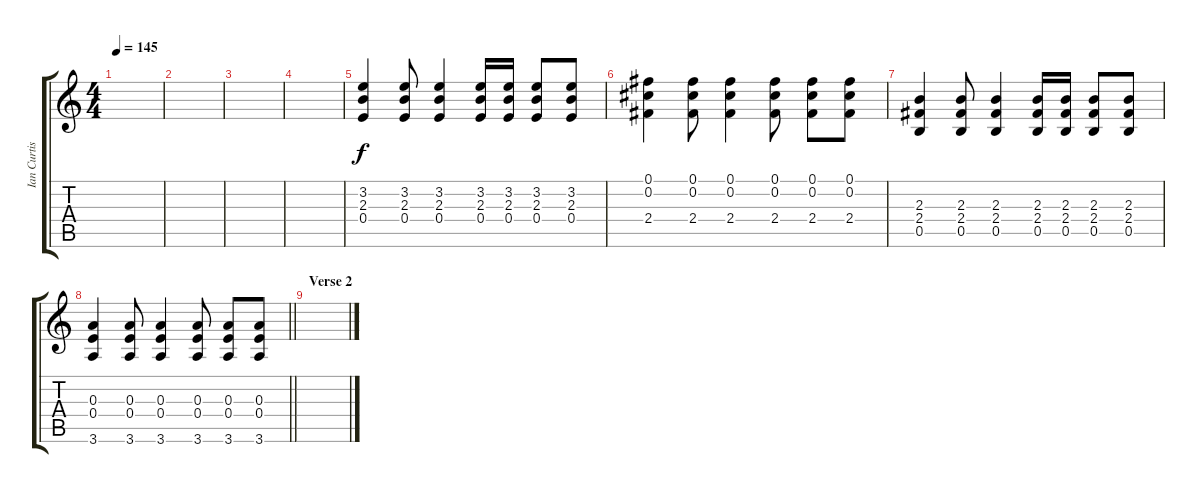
\track ("Ian Curtis - Guitar" "Ian Curtis") {instrument overdrivenguitar}
\staff {score tabs}
\tuning (Gb4 Db4 A3 E3 B2 Gb2) {hide}
\ts (4 4)
\tempo 145
\clef g2
\ks c
|
|
|
|
(3.2 2.3 0.4).4 (3.2 2.3 0.4).8 (3.2 2.3 0.4).4 (3.2 2.3 0.4).16 (3.2 2.3 0.4).16 (3.2 2.3 0.4).8 (3.2 2.3 0.4).8 |
(0.1 0.2 2.4).4 (0.1 0.2 2.4).8 (0.1 0.2 2.4).4 (0.1 0.2 2.4).8 (0.1 0.2 2.4).8 (0.1 0.2 2.4).8 |
(2.3 2.4 0.5).4 (2.3 2.4 0.5).8 (2.3 2.4 0.5).4 (2.3 2.4 0.5).16 (2.3 2.4 0.5).16 (2.3 2.4 0.5).8 (2.3 2.4 0.5).8 |
\barLineRight lightlight
(0.3 0.4 3.6).4 (0.3 0.4 3.6).8 (0.3 0.4 3.6).4 (0.3 0.4 3.6).8 (0.3 0.4 3.6).8 (0.3 0.4 3.6).8 |
\section ("" "Verse 2")
